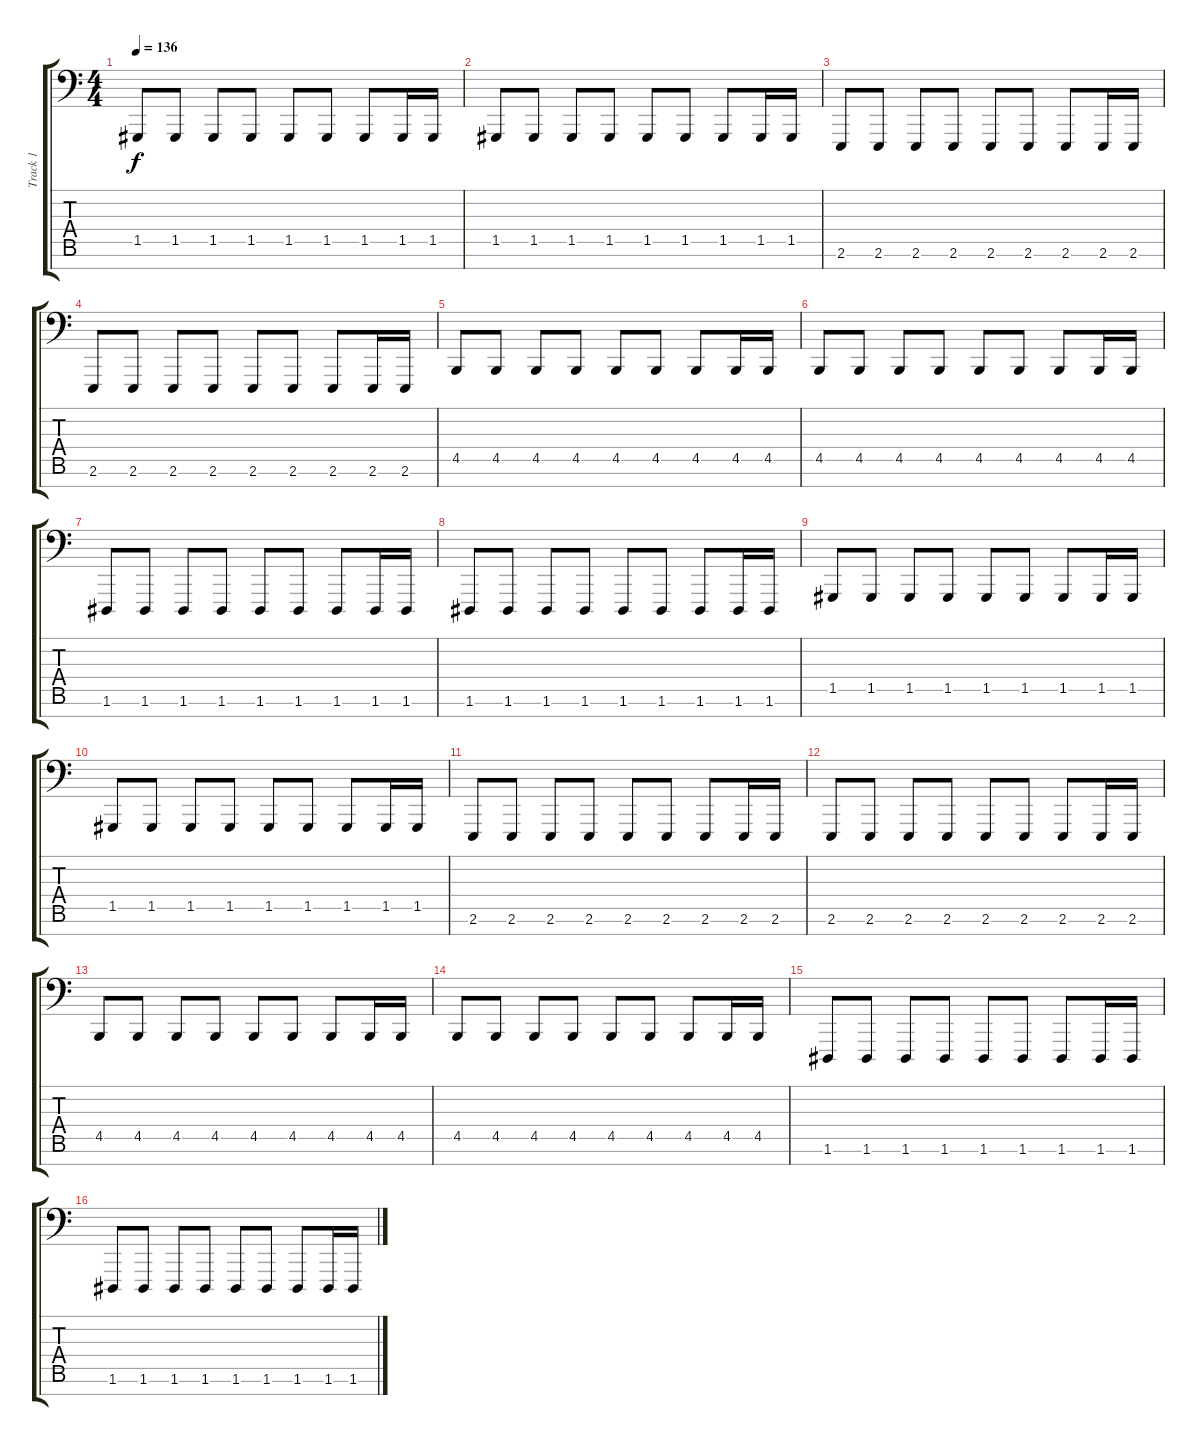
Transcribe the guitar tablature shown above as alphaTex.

\track ("Track 1" "Track 1") {instrument lead2sawtooth}
\staff {score tabs}
\tuning (D3 A2 F2 C2 G1 D1 A0) {hide}
\ts (4 4)
\tempo 136
\clef f4
\ks c
1.5.8{dy f instrument lead2sawtooth} 1.5.8 1.5.8 1.5.8 1.5.8 1.5.8 1.5.8 1.5.16 1.5.16 |
1.5.8 1.5.8 1.5.8 1.5.8 1.5.8 1.5.8 1.5.8 1.5.16 1.5.16 |
2.6.8 2.6.8 2.6.8 2.6.8 2.6.8 2.6.8 2.6.8 2.6.16 2.6.16 |
2.6.8 2.6.8 2.6.8 2.6.8 2.6.8 2.6.8 2.6.8 2.6.16 2.6.16 |
4.5.8 4.5.8 4.5.8 4.5.8 4.5.8 4.5.8 4.5.8 4.5.16 4.5.16 |
4.5.8 4.5.8 4.5.8 4.5.8 4.5.8 4.5.8 4.5.8 4.5.16 4.5.16 |
1.6.8 1.6.8 1.6.8 1.6.8 1.6.8 1.6.8 1.6.8 1.6.16 1.6.16 |
1.6.8 1.6.8 1.6.8 1.6.8 1.6.8 1.6.8 1.6.8 1.6.16 1.6.16 |
1.5.8 1.5.8 1.5.8 1.5.8 1.5.8 1.5.8 1.5.8 1.5.16 1.5.16 |
1.5.8 1.5.8 1.5.8 1.5.8 1.5.8 1.5.8 1.5.8 1.5.16 1.5.16 |
2.6.8 2.6.8 2.6.8 2.6.8 2.6.8 2.6.8 2.6.8 2.6.16 2.6.16 |
2.6.8 2.6.8 2.6.8 2.6.8 2.6.8 2.6.8 2.6.8 2.6.16 2.6.16 |
4.5.8 4.5.8 4.5.8 4.5.8 4.5.8 4.5.8 4.5.8 4.5.16 4.5.16 |
4.5.8 4.5.8 4.5.8 4.5.8 4.5.8 4.5.8 4.5.8 4.5.16 4.5.16 |
1.6.8 1.6.8 1.6.8 1.6.8 1.6.8 1.6.8 1.6.8 1.6.16 1.6.16 |
1.6.8 1.6.8 1.6.8 1.6.8 1.6.8 1.6.8 1.6.8 1.6.16 1.6.16
